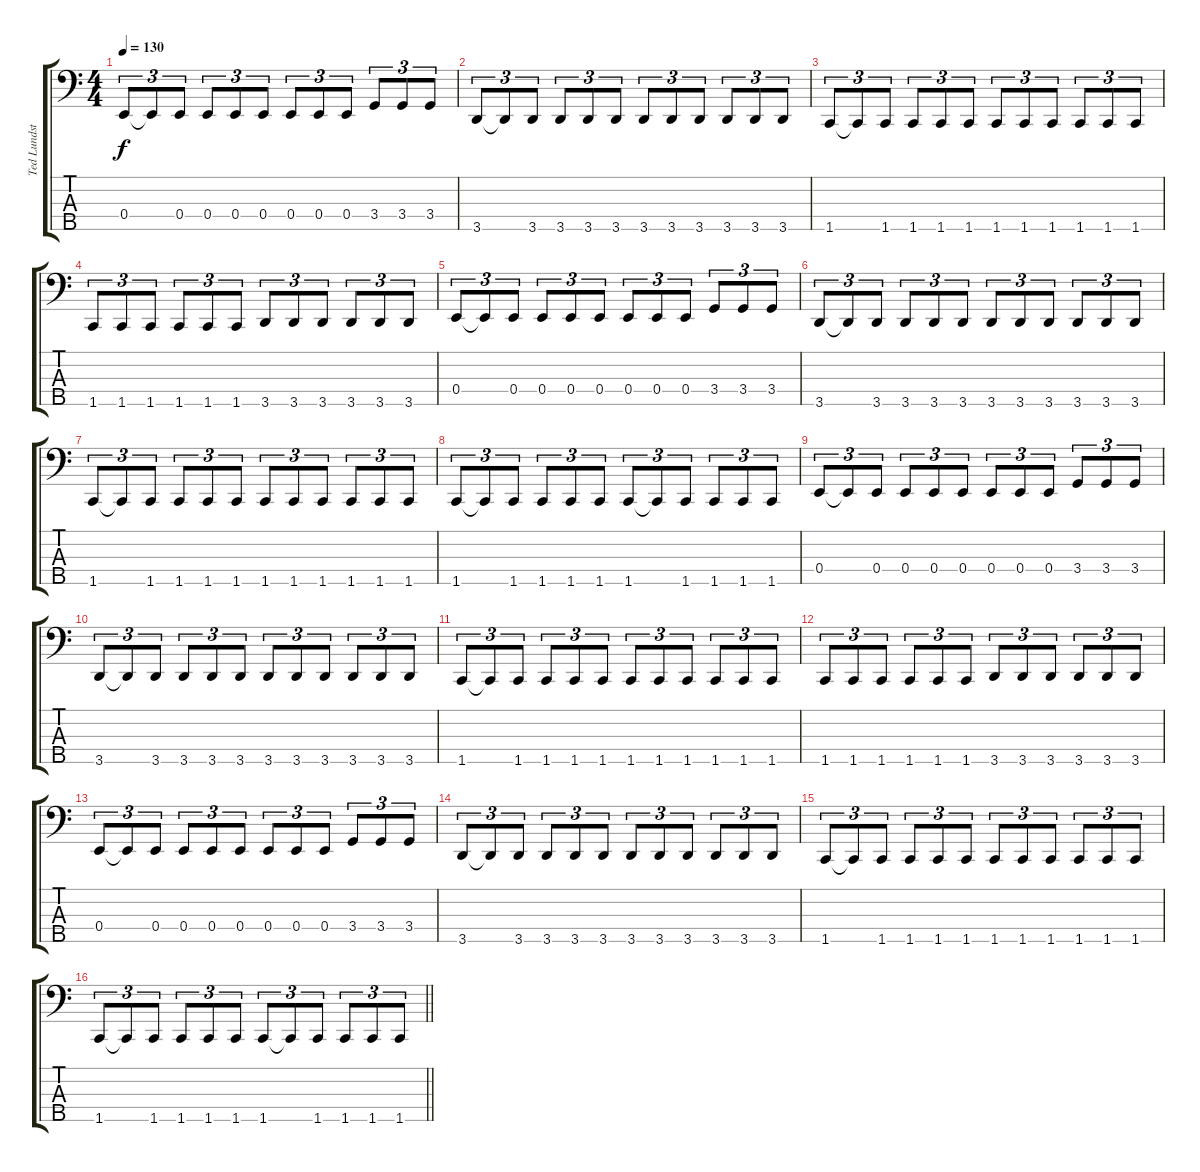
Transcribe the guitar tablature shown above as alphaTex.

\track ("Ted Lundström" "Ted Lundst") {instrument electricbasspick}
\staff {score tabs}
\tuning (G2 D2 A1 E1 B0) {hide}
\ts (4 4)
\tempo 130
\clef f4
\ks c
0.4.8{tu (3 2) dy f} 0.4{t}.8{tu (3 2)} 0.4.8{tu (3 2)} 0.4.8{tu (3 2)} 0.4.8{tu (3 2)} 0.4.8{tu (3 2)} 0.4.8{tu (3 2)} 0.4.8{tu (3 2)} 0.4.8{tu (3 2)} 3.4.8{tu (3 2)} 3.4.8{tu (3 2)} 3.4.8{tu (3 2)} |
3.5.8{tu (3 2)} 3.5{t}.8{tu (3 2)} 3.5.8{tu (3 2)} 3.5.8{tu (3 2)} 3.5.8{tu (3 2)} 3.5.8{tu (3 2)} 3.5.8{tu (3 2)} 3.5.8{tu (3 2)} 3.5.8{tu (3 2)} 3.5.8{tu (3 2)} 3.5.8{tu (3 2)} 3.5.8{tu (3 2)} |
1.5.8{tu (3 2)} 1.5{t}.8{tu (3 2)} 1.5.8{tu (3 2)} 1.5.8{tu (3 2)} 1.5.8{tu (3 2)} 1.5.8{tu (3 2)} 1.5.8{tu (3 2)} 1.5.8{tu (3 2)} 1.5.8{tu (3 2)} 1.5.8{tu (3 2)} 1.5.8{tu (3 2)} 1.5.8{tu (3 2)} |
1.5.8{tu (3 2)} 1.5.8{tu (3 2)} 1.5.8{tu (3 2)} 1.5.8{tu (3 2)} 1.5.8{tu (3 2)} 1.5.8{tu (3 2)} 3.5.8{tu (3 2)} 3.5.8{tu (3 2)} 3.5.8{tu (3 2)} 3.5.8{tu (3 2)} 3.5.8{tu (3 2)} 3.5.8{tu (3 2)} |
0.4.8{tu (3 2)} 0.4{t}.8{tu (3 2)} 0.4.8{tu (3 2)} 0.4.8{tu (3 2)} 0.4.8{tu (3 2)} 0.4.8{tu (3 2)} 0.4.8{tu (3 2)} 0.4.8{tu (3 2)} 0.4.8{tu (3 2)} 3.4.8{tu (3 2)} 3.4.8{tu (3 2)} 3.4.8{tu (3 2)} |
3.5.8{tu (3 2)} 3.5{t}.8{tu (3 2)} 3.5.8{tu (3 2)} 3.5.8{tu (3 2)} 3.5.8{tu (3 2)} 3.5.8{tu (3 2)} 3.5.8{tu (3 2)} 3.5.8{tu (3 2)} 3.5.8{tu (3 2)} 3.5.8{tu (3 2)} 3.5.8{tu (3 2)} 3.5.8{tu (3 2)} |
1.5.8{tu (3 2)} 1.5{t}.8{tu (3 2)} 1.5.8{tu (3 2)} 1.5.8{tu (3 2)} 1.5.8{tu (3 2)} 1.5.8{tu (3 2)} 1.5.8{tu (3 2)} 1.5.8{tu (3 2)} 1.5.8{tu (3 2)} 1.5.8{tu (3 2)} 1.5.8{tu (3 2)} 1.5.8{tu (3 2)} |
1.5.8{tu (3 2)} 1.5{t}.8{tu (3 2)} 1.5.8{tu (3 2)} 1.5.8{tu (3 2)} 1.5.8{tu (3 2)} 1.5.8{tu (3 2)} 1.5.8{tu (3 2)} 1.5{t}.8{tu (3 2)} 1.5.8{tu (3 2)} 1.5.8{tu (3 2)} 1.5.8{tu (3 2)} 1.5.8{tu (3 2)} |
0.4.8{tu (3 2)} 0.4{t}.8{tu (3 2)} 0.4.8{tu (3 2)} 0.4.8{tu (3 2)} 0.4.8{tu (3 2)} 0.4.8{tu (3 2)} 0.4.8{tu (3 2)} 0.4.8{tu (3 2)} 0.4.8{tu (3 2)} 3.4.8{tu (3 2)} 3.4.8{tu (3 2)} 3.4.8{tu (3 2)} |
3.5.8{tu (3 2)} 3.5{t}.8{tu (3 2)} 3.5.8{tu (3 2)} 3.5.8{tu (3 2)} 3.5.8{tu (3 2)} 3.5.8{tu (3 2)} 3.5.8{tu (3 2)} 3.5.8{tu (3 2)} 3.5.8{tu (3 2)} 3.5.8{tu (3 2)} 3.5.8{tu (3 2)} 3.5.8{tu (3 2)} |
1.5.8{tu (3 2)} 1.5{t}.8{tu (3 2)} 1.5.8{tu (3 2)} 1.5.8{tu (3 2)} 1.5.8{tu (3 2)} 1.5.8{tu (3 2)} 1.5.8{tu (3 2)} 1.5.8{tu (3 2)} 1.5.8{tu (3 2)} 1.5.8{tu (3 2)} 1.5.8{tu (3 2)} 1.5.8{tu (3 2)} |
1.5.8{tu (3 2)} 1.5.8{tu (3 2)} 1.5.8{tu (3 2)} 1.5.8{tu (3 2)} 1.5.8{tu (3 2)} 1.5.8{tu (3 2)} 3.5.8{tu (3 2)} 3.5.8{tu (3 2)} 3.5.8{tu (3 2)} 3.5.8{tu (3 2)} 3.5.8{tu (3 2)} 3.5.8{tu (3 2)} |
0.4.8{tu (3 2)} 0.4{t}.8{tu (3 2)} 0.4.8{tu (3 2)} 0.4.8{tu (3 2)} 0.4.8{tu (3 2)} 0.4.8{tu (3 2)} 0.4.8{tu (3 2)} 0.4.8{tu (3 2)} 0.4.8{tu (3 2)} 3.4.8{tu (3 2)} 3.4.8{tu (3 2)} 3.4.8{tu (3 2)} |
3.5.8{tu (3 2)} 3.5{t}.8{tu (3 2)} 3.5.8{tu (3 2)} 3.5.8{tu (3 2)} 3.5.8{tu (3 2)} 3.5.8{tu (3 2)} 3.5.8{tu (3 2)} 3.5.8{tu (3 2)} 3.5.8{tu (3 2)} 3.5.8{tu (3 2)} 3.5.8{tu (3 2)} 3.5.8{tu (3 2)} |
1.5.8{tu (3 2)} 1.5{t}.8{tu (3 2)} 1.5.8{tu (3 2)} 1.5.8{tu (3 2)} 1.5.8{tu (3 2)} 1.5.8{tu (3 2)} 1.5.8{tu (3 2)} 1.5.8{tu (3 2)} 1.5.8{tu (3 2)} 1.5.8{tu (3 2)} 1.5.8{tu (3 2)} 1.5.8{tu (3 2)} |
\barLineRight lightlight
1.5.8{tu (3 2)} 1.5{t}.8{tu (3 2)} 1.5.8{tu (3 2)} 1.5.8{tu (3 2)} 1.5.8{tu (3 2)} 1.5.8{tu (3 2)} 1.5.8{tu (3 2)} 1.5{t}.8{tu (3 2)} 1.5.8{tu (3 2)} 1.5.8{tu (3 2)} 1.5.8{tu (3 2)} 1.5.8{tu (3 2)}
